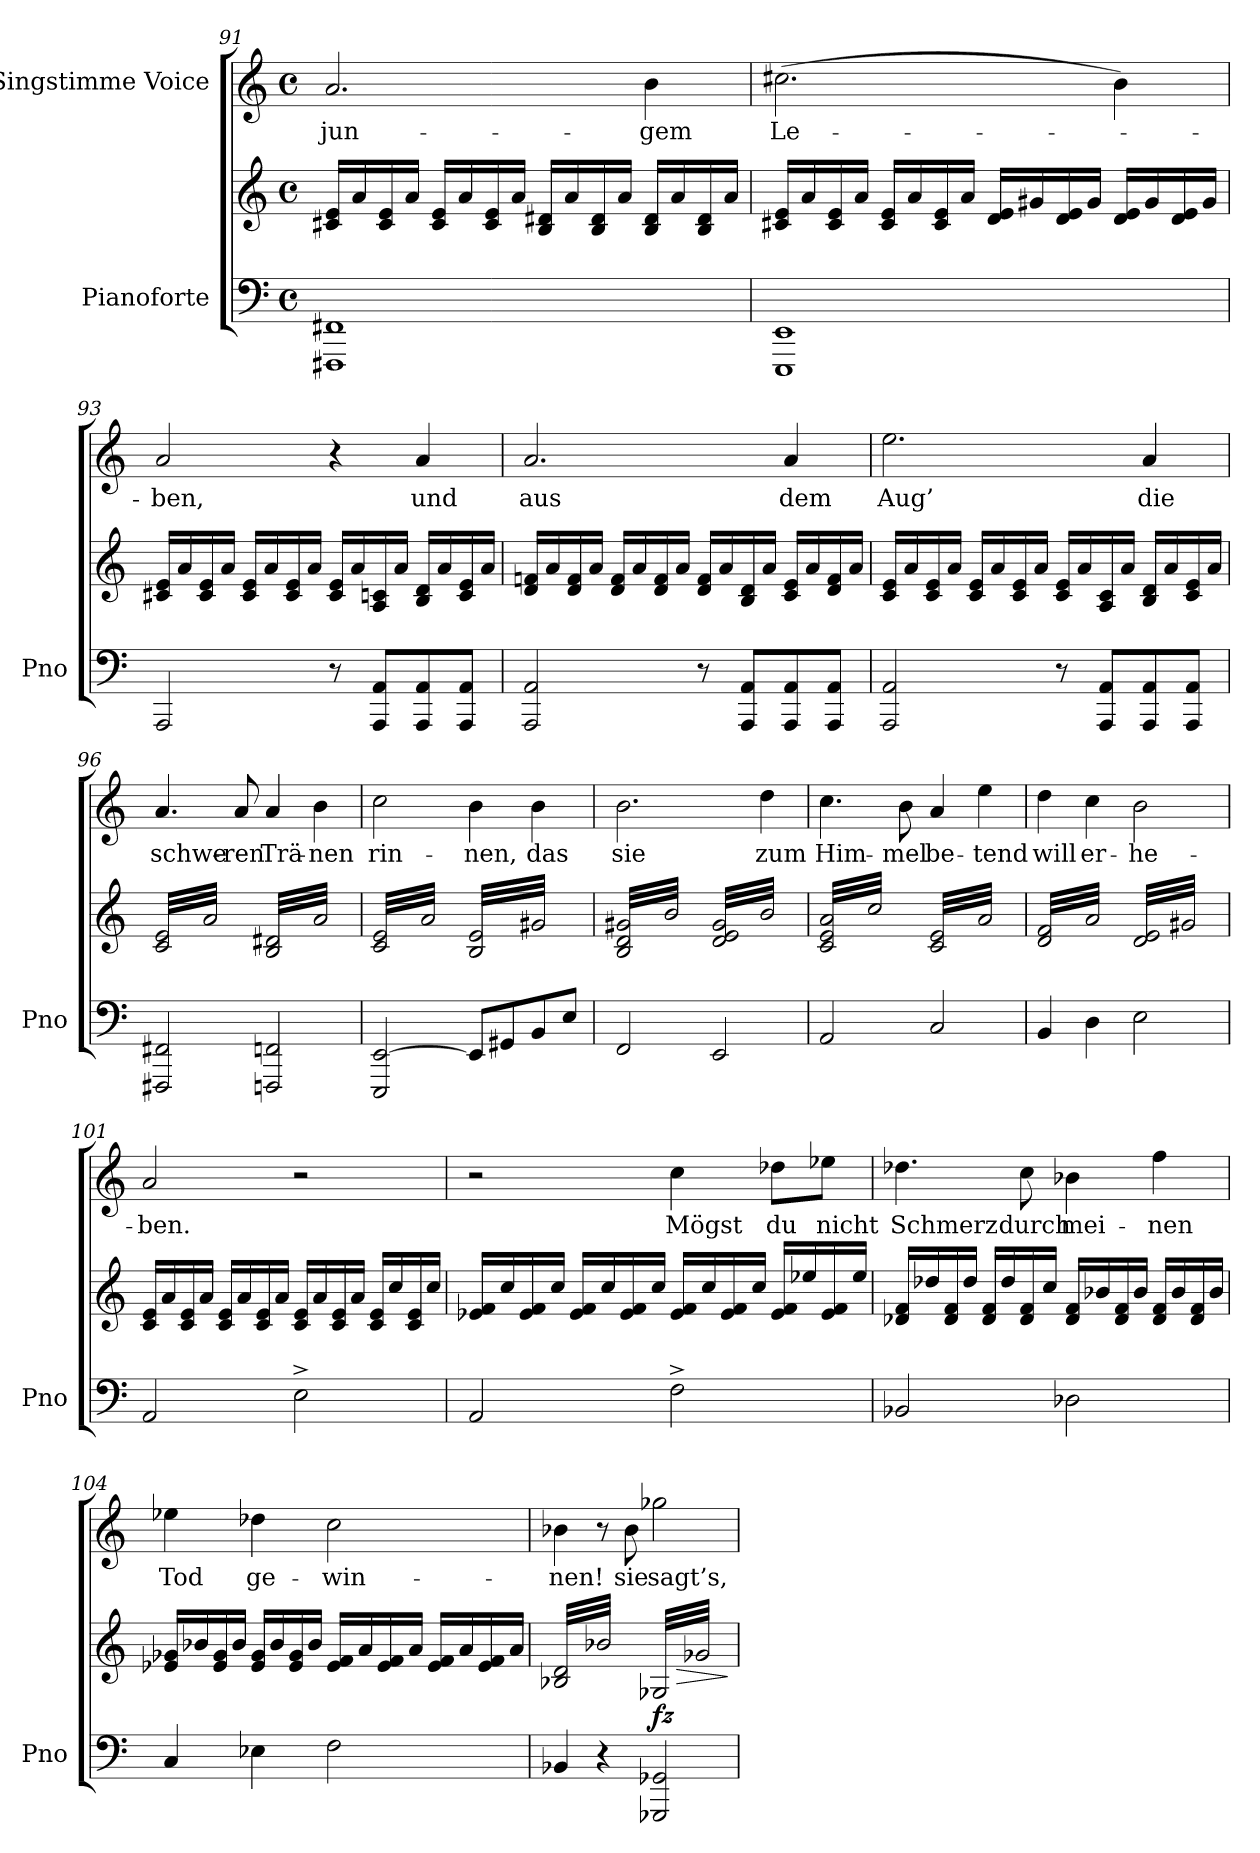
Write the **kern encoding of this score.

**kern	**kern	**dynam	**kern	**text
*part2	*part2	*part2	*part1	*part1
*staff3	*staff2	*staff2/3	*staff1	*staff1
*I"Pianoforte	*	*	*I"Singstimme Voice	*
*I'Pno	*	*	*	*
!!LO:LB:g=z
*clefF4	*clefG2	*	*clefG2	*
*k[]	*k[]	*	*k[]	*
*M4/4	*M4/4	*	*M4/4	*
*met(c)	*met(c)	*	*met(c)	*
=91	=91	=91	=91	=91
!	!	!	!	!LO:LY:b
1FFF#X 1FF#X	16c#X/ 16e/LL	.	2.a/	jun-
.	16a/	.	.	.
.	16c#/ 16e/	.	.	.
.	16a/JJ	.	.	.
.	16c#/ 16e/LL	.	.	.
.	16a/	.	.	.
.	16c#/ 16e/	.	.	.
.	16a/JJ	.	.	.
.	16B/ 16d#X/LL	.	.	.
.	16a/	.	.	.
.	16B/ 16d#/	.	.	.
.	16a/JJ	.	.	.
!	!	!	!	!LO:LY:b
.	16B/ 16d#/LL	.	4b\	-gem
.	16a/	.	.	.
.	16B/ 16d#/	.	.	.
.	16a/JJ	.	.	.
=92	=92	=92	=92	=92
!	!	!	!	!LO:LY:b
1EEE 1EE	16c#X/ 16e/LL	.	(2.cc#X\	Le-
.	16a/	.	.	.
.	16c#/ 16e/	.	.	.
.	16a/JJ	.	.	.
.	16c#/ 16e/LL	.	.	.
.	16a/	.	.	.
.	16c#/ 16e/	.	.	.
.	16a/JJ	.	.	.
.	16d/ 16e/LL	.	.	.
.	16g#X/	.	.	.
.	16d/ 16e/	.	.	.
.	16g#/JJ	.	.	.
.	16d/ 16e/LL	.	4b\)	.
.	16g#/	.	.	.
.	16d/ 16e/	.	.	.
.	16g#/JJ	.	.	.
!!LO:LB:g=z
=93	=93	=93	=93	=93
!	!	!	!	!LO:LY:b
2AAA/	16c#X/ 16e/LL	.	2a/	-ben,
.	16a/	.	.	.
.	16c#/ 16e/	.	.	.
.	16a/JJ	.	.	.
.	16c#/ 16e/LL	.	.	.
.	16a/	.	.	.
.	16c#/ 16e/	.	.	.
.	16a/JJ	.	.	.
8r	16c#/ 16e/LL	.	4r	.
.	16a/	.	.	.
8AAA/ 8AA/L	16A/ 16cn/	.	.	.
.	16a/JJ	.	.	.
!	!	!	!	!LO:LY:b
8AAA/ 8AA/	16B/ 16d/LL	.	4a/	und
.	16a/	.	.	.
8AAA/ 8AA/J	16c/ 16e/	.	.	.
.	16a/JJ	.	.	.
!!LO:LB:g=z
=94	=94	=94	=94	=94
!	!	!	!	!LO:LY:b
2AAA/ 2AA/	16d/ 16fn/LL	.	2.a/	aus
.	16a/	.	.	.
.	16d/ 16f/	.	.	.
.	16a/JJ	.	.	.
.	16d/ 16f/LL	.	.	.
.	16a/	.	.	.
.	16d/ 16f/	.	.	.
.	16a/JJ	.	.	.
8r	16d/ 16f/LL	.	.	.
.	16a/	.	.	.
8AAA/ 8AA/L	16B/ 16d/	.	.	.
.	16a/JJ	.	.	.
!	!	!	!	!LO:LY:b
8AAA/ 8AA/	16c/ 16e/LL	.	4a/	dem
.	16a/	.	.	.
8AAA/ 8AA/J	16d/ 16f/	.	.	.
.	16a/JJ	.	.	.
=95	=95	=95	=95	=95
!	!	!	!	!LO:LY:b
2AAA/ 2AA/	16c/ 16e/LL	.	2.ee\	Aug’
.	16a/	.	.	.
.	16c/ 16e/	.	.	.
.	16a/JJ	.	.	.
.	16c/ 16e/LL	.	.	.
.	16a/	.	.	.
.	16c/ 16e/	.	.	.
.	16a/JJ	.	.	.
8r	16c/ 16e/LL	.	.	.
.	16a/	.	.	.
8AAA/ 8AA/L	16A/ 16c/	.	.	.
.	16a/JJ	.	.	.
!	!	!	!	!LO:LY:b
8AAA/ 8AA/	16B/ 16d/LL	.	4a/	die
.	16a/	.	.	.
8AAA/ 8AA/J	16c/ 16e/	.	.	.
.	16a/JJ	.	.	.
=96	=96	=96	=96	=96
!	!	!	!	!LO:LY:b
*	*tremolo	*	*	*
2FFF#X/ 2FF#X/	32c/ 32e/LLL	.	4.a/	schwe-
.	32a/	.	.	.
.	32c/ 32e/	.	.	.
.	32a/	.	.	.
.	32c/ 32e/	.	.	.
.	32a/	.	.	.
.	32c/ 32e/	.	.	.
.	32a/	.	.	.
.	32c/ 32e/	.	.	.
.	32a/	.	.	.
.	32c/ 32e/	.	.	.
.	32a/	.	.	.
!	!	!	!	!LO:LY:b
.	32c/ 32e/	.	8a/	-ren
.	32a/	.	.	.
.	32c/ 32e/	.	.	.
.	32a/JJJ	.	.	.
!	!	!	!	!LO:LY:b
2FFFn/ 2FFn/	32B/ 32d#X/LLL	.	4a/	Trä-
.	32a/	.	.	.
.	32B/ 32d#X/	.	.	.
.	32a/	.	.	.
.	32B/ 32d#X/	.	.	.
.	32a/	.	.	.
.	32B/ 32d#X/	.	.	.
.	32a/	.	.	.
!	!	!	!	!LO:LY:b
.	32B/ 32d#X/	.	4b\	-nen
.	32a/	.	.	.
.	32B/ 32d#X/	.	.	.
.	32a/	.	.	.
.	32B/ 32d#X/	.	.	.
.	32a/	.	.	.
.	32B/ 32d#X/	.	.	.
.	32a/JJJ	.	.	.
!!LO:PB:g=z
=97	=97	=97	=97	=97
!	!	!	!	!LO:LY:b
2EEE/ [<2EE/	32c/ 32e/LLL	.	2cc\	rin-
.	32a/	.	.	.
.	32c/ 32e/	.	.	.
.	32a/	.	.	.
.	32c/ 32e/	.	.	.
.	32a/	.	.	.
.	32c/ 32e/	.	.	.
.	32a/	.	.	.
.	32c/ 32e/	.	.	.
.	32a/	.	.	.
.	32c/ 32e/	.	.	.
.	32a/	.	.	.
.	32c/ 32e/	.	.	.
.	32a/	.	.	.
.	32c/ 32e/	.	.	.
.	32a/JJJ	.	.	.
!	!	!	!	!LO:LY:b
8EE/L]	32B/ 32e/LLL	.	4b\	-nen,
.	32g#X/	.	.	.
.	32B/ 32e/	.	.	.
.	32g#X/	.	.	.
8GG#X/	32B/ 32e/	.	.	.
.	32g#X/	.	.	.
.	32B/ 32e/	.	.	.
.	32g#X/	.	.	.
!	!	!	!	!LO:LY:b
8BB/	32B/ 32e/	.	4b\	das
.	32g#X/	.	.	.
.	32B/ 32e/	.	.	.
.	32g#X/	.	.	.
8E/J	32B/ 32e/	.	.	.
.	32g#X/	.	.	.
.	32B/ 32e/	.	.	.
.	32g#X/JJJ	.	.	.
!!LO:LB:g=z
=98	=98	=98	=98	=98
!	!	!	!	!LO:LY:b
2FF/	32B/ 32d/ 32g#X/LLL	.	2.b\	sie
.	32b/	.	.	.
.	32B/ 32d/ 32g#X/	.	.	.
.	32b/	.	.	.
.	32B/ 32d/ 32g#X/	.	.	.
.	32b/	.	.	.
.	32B/ 32d/ 32g#X/	.	.	.
.	32b/	.	.	.
.	32B/ 32d/ 32g#X/	.	.	.
.	32b/	.	.	.
.	32B/ 32d/ 32g#X/	.	.	.
.	32b/	.	.	.
.	32B/ 32d/ 32g#X/	.	.	.
.	32b/	.	.	.
.	32B/ 32d/ 32g#X/	.	.	.
.	32b/JJJ	.	.	.
2EE/	32d/ 32e/ 32g#/LLL	.	.	.
.	32b/	.	.	.
.	32d/ 32e/ 32g#/	.	.	.
.	32b/	.	.	.
.	32d/ 32e/ 32g#/	.	.	.
.	32b/	.	.	.
.	32d/ 32e/ 32g#/	.	.	.
.	32b/	.	.	.
!	!	!	!	!LO:LY:b
.	32d/ 32e/ 32g#/	.	4dd\	zum
.	32b/	.	.	.
.	32d/ 32e/ 32g#/	.	.	.
.	32b/	.	.	.
.	32d/ 32e/ 32g#/	.	.	.
.	32b/	.	.	.
.	32d/ 32e/ 32g#/	.	.	.
.	32b/JJJ	.	.	.
=99	=99	=99	=99	=99
!	!	!	!	!LO:LY:b
2AA/	32c/ 32e/ 32a/LLL	.	4.cc\	Him-
.	32cc/	.	.	.
.	32c/ 32e/ 32a/	.	.	.
.	32cc/	.	.	.
.	32c/ 32e/ 32a/	.	.	.
.	32cc/	.	.	.
.	32c/ 32e/ 32a/	.	.	.
.	32cc/	.	.	.
.	32c/ 32e/ 32a/	.	.	.
.	32cc/	.	.	.
.	32c/ 32e/ 32a/	.	.	.
.	32cc/	.	.	.
!	!	!	!	!LO:LY:b
.	32c/ 32e/ 32a/	.	8b\	-mel
.	32cc/	.	.	.
.	32c/ 32e/ 32a/	.	.	.
.	32cc/JJJ	.	.	.
!	!	!	!	!LO:LY:b
2C/	32c/ 32e/LLL	.	4a/	be-
.	32a/	.	.	.
.	32c/ 32e/	.	.	.
.	32a/	.	.	.
.	32c/ 32e/	.	.	.
.	32a/	.	.	.
.	32c/ 32e/	.	.	.
.	32a/	.	.	.
!	!	!	!	!LO:LY:b
.	32c/ 32e/	.	4ee\	-tend
.	32a/	.	.	.
.	32c/ 32e/	.	.	.
.	32a/	.	.	.
.	32c/ 32e/	.	.	.
.	32a/	.	.	.
.	32c/ 32e/	.	.	.
.	32a/JJJ	.	.	.
=100	=100	=100	=100	=100
!	!	!	!	!LO:LY:b
4BB/	32d/ 32f/LLL	.	4dd\	will
.	32a/	.	.	.
.	32d/ 32f/	.	.	.
.	32a/	.	.	.
.	32d/ 32f/	.	.	.
.	32a/	.	.	.
.	32d/ 32f/	.	.	.
.	32a/	.	.	.
!	!	!	!	!LO:LY:b
4D\	32d/ 32f/	.	4cc\	er-
.	32a/	.	.	.
.	32d/ 32f/	.	.	.
.	32a/	.	.	.
.	32d/ 32f/	.	.	.
.	32a/	.	.	.
.	32d/ 32f/	.	.	.
.	32a/JJJ	.	.	.
!	!	!	!	!LO:LY:b
2E\	32d/ 32e/LLL	.	2b\	-he-
.	32g#X/	.	.	.
.	32d/ 32e/	.	.	.
.	32g#X/	.	.	.
.	32d/ 32e/	.	.	.
.	32g#X/	.	.	.
.	32d/ 32e/	.	.	.
.	32g#X/	.	.	.
.	32d/ 32e/	.	.	.
.	32g#X/	.	.	.
.	32d/ 32e/	.	.	.
.	32g#X/	.	.	.
.	32d/ 32e/	.	.	.
.	32g#X/	.	.	.
.	32d/ 32e/	.	.	.
.	32g#X/JJJ	.	.	.
*	*Xtremolo	*	*	*
=101	=101	=101	=101	=101
!	!	!	!	!LO:LY:b
2AA/	16c/ 16e/LL	.	2a/	-ben.
.	.	.	.	.
.	16a/	.	.	.
.	.	.	.	.
.	16c/ 16e/	.	.	.
.	.	.	.	.
.	16a/JJ	.	.	.
.	.	.	.	.
.	16c/ 16e/LL	.	.	.
.	16a/	.	.	.
.	16c/ 16e/	.	.	.
.	16a/JJ	.	.	.
2E^\	16c/ 16e/LL	.	2r	.
.	16a/	.	.	.
.	16c/ 16e/	.	.	.
.	16a/JJ	.	.	.
.	16c/ 16e/LL	.	.	.
.	16cc/	.	.	.
.	16c/ 16e/	.	.	.
.	16cc/JJ	.	.	.
!!LO:LB:g=z
=102	=102	=102	=102	=102
2AA/	16e-X/ 16f/LL	.	2r	.
.	16cc/	.	.	.
.	16e-/ 16f/	.	.	.
.	16cc/JJ	.	.	.
.	16e-/ 16f/LL	.	.	.
.	16cc/	.	.	.
.	16e-/ 16f/	.	.	.
.	16cc/JJ	.	.	.
!	!	!	!	!LO:LY:b
2F^\	16e-/ 16f/LL	.	4cc\	Mögst
.	16cc/	.	.	.
.	16e-/ 16f/	.	.	.
.	16cc/JJ	.	.	.
!	!	!	!	!LO:LY:b
.	16e-/ 16f/LL	.	8dd-X\L	du
.	16ee-X/	.	.	.
!	!	!	!	!LO:LY:b
.	16e-/ 16f/	.	8ee-X\J	nicht
.	16ee-/JJ	.	.	.
!!LO:LB:g=z
=103	=103	=103	=103	=103
!	!	!	!	!LO:LY:b
2BB-X/	16d-X/ 16f/LL	.	4.dd-X\	Schmerz
.	16dd-X/	.	.	.
.	16d-/ 16f/	.	.	.
.	16dd-/JJ	.	.	.
.	16d-/ 16f/LL	.	.	.
.	16dd-/	.	.	.
!	!	!	!	!LO:LY:b
.	16d-/ 16f/	.	8cc\	durch
.	16cc/JJ	.	.	.
!	!	!	!	!LO:LY:b
2D-X\	16d-/ 16f/LL	.	4b-X\	mei-
.	16b-X/	.	.	.
.	16d-/ 16f/	.	.	.
.	16b-/JJ	.	.	.
!	!	!	!	!LO:LY:b
.	16d-/ 16f/LL	.	4ff\	-nen
.	16b-/	.	.	.
.	16d-/ 16f/	.	.	.
.	16b-/JJ	.	.	.
=104	=104	=104	=104	=104
!	!	!	!	!LO:LY:b
4C/	16e-X/ 16g-X/LL	.	4ee-X\	Tod
.	16b-X/	.	.	.
.	16e-/ 16g-/	.	.	.
.	16b-/JJ	.	.	.
!	!	!	!	!LO:LY:b
4E-X\	16e-/ 16g-/LL	.	4dd-X\	ge-
.	16b-/	.	.	.
.	16e-/ 16g-/	.	.	.
.	16b-/JJ	.	.	.
!	!	!	!	!LO:LY:b
2F\	16e-/ 16f/LL	.	2cc\	-win-
.	16a/	.	.	.
.	16e-/ 16f/	.	.	.
.	16a/JJ	.	.	.
.	16e-/ 16f/LL	.	.	.
.	16a/	.	.	.
.	16e-/ 16f/	.	.	.
.	16a/JJ	.	.	.
!!LO:LB:g=z
=105	=105	=105	=105	=105
!	!	!	!	!LO:LY:b
*	*tremolo	*	*	*
4BB-X/	32B-X/ 32d/LLL	.	4b-X\	-nen!
.	32b-X/	.	.	.
.	32B-X/ 32d/	.	.	.
.	32b-X/	.	.	.
.	32B-X/ 32d/	.	.	.
.	32b-X/	.	.	.
.	32B-X/ 32d/	.	.	.
.	32b-X/	.	.	.
4r	32B-X/ 32d/	.	8r	.
.	32b-X/	.	.	.
.	32B-X/ 32d/	.	.	.
.	32b-X/	.	.	.
!	!	!	!	!LO:LY:b
.	32B-X/ 32d/	.	8b-\	sie
.	32b-X/	.	.	.
.	32B-X/ 32d/	.	.	.
.	32b-X/JJJ	.	.	.
!	!	!LO:HP:b	!	!LO:LY:b
!	!	!LO:DY:n=1:b	!	!
2GGG-X/ 2GG-X/	32G-X/LLL	> fz	2gg-X\	sagt’s,
.	32g-X/	.	.	.
.	32G-X/	.	.	.
.	32g-X/	.	.	.
.	32G-X/	.	.	.
.	32g-X/	.	.	.
.	32G-X/	.	.	.
.	32g-X/	.	.	.
.	32G-X/	.	.	.
.	32g-X/	.	.	.
.	32G-X/	.	.	.
.	32g-X/	.	.	.
.	32G-X/	.	.	.
.	32g-X/	.	.	.
.	32G-X/	.	.	.
.	32g-X/JJJ	.	.	.
*	*Xtremolo	*	*	*
.	.	]	.	.
.	.	.	.	.
.	.	.	.	.
.	.	.	.	.
.	.	.	.	.
.	.	.	.	.
.	.	.	.	.
.	.	.	.	.
=	=	=	=	=
*-	*-	*-	*-	*-
